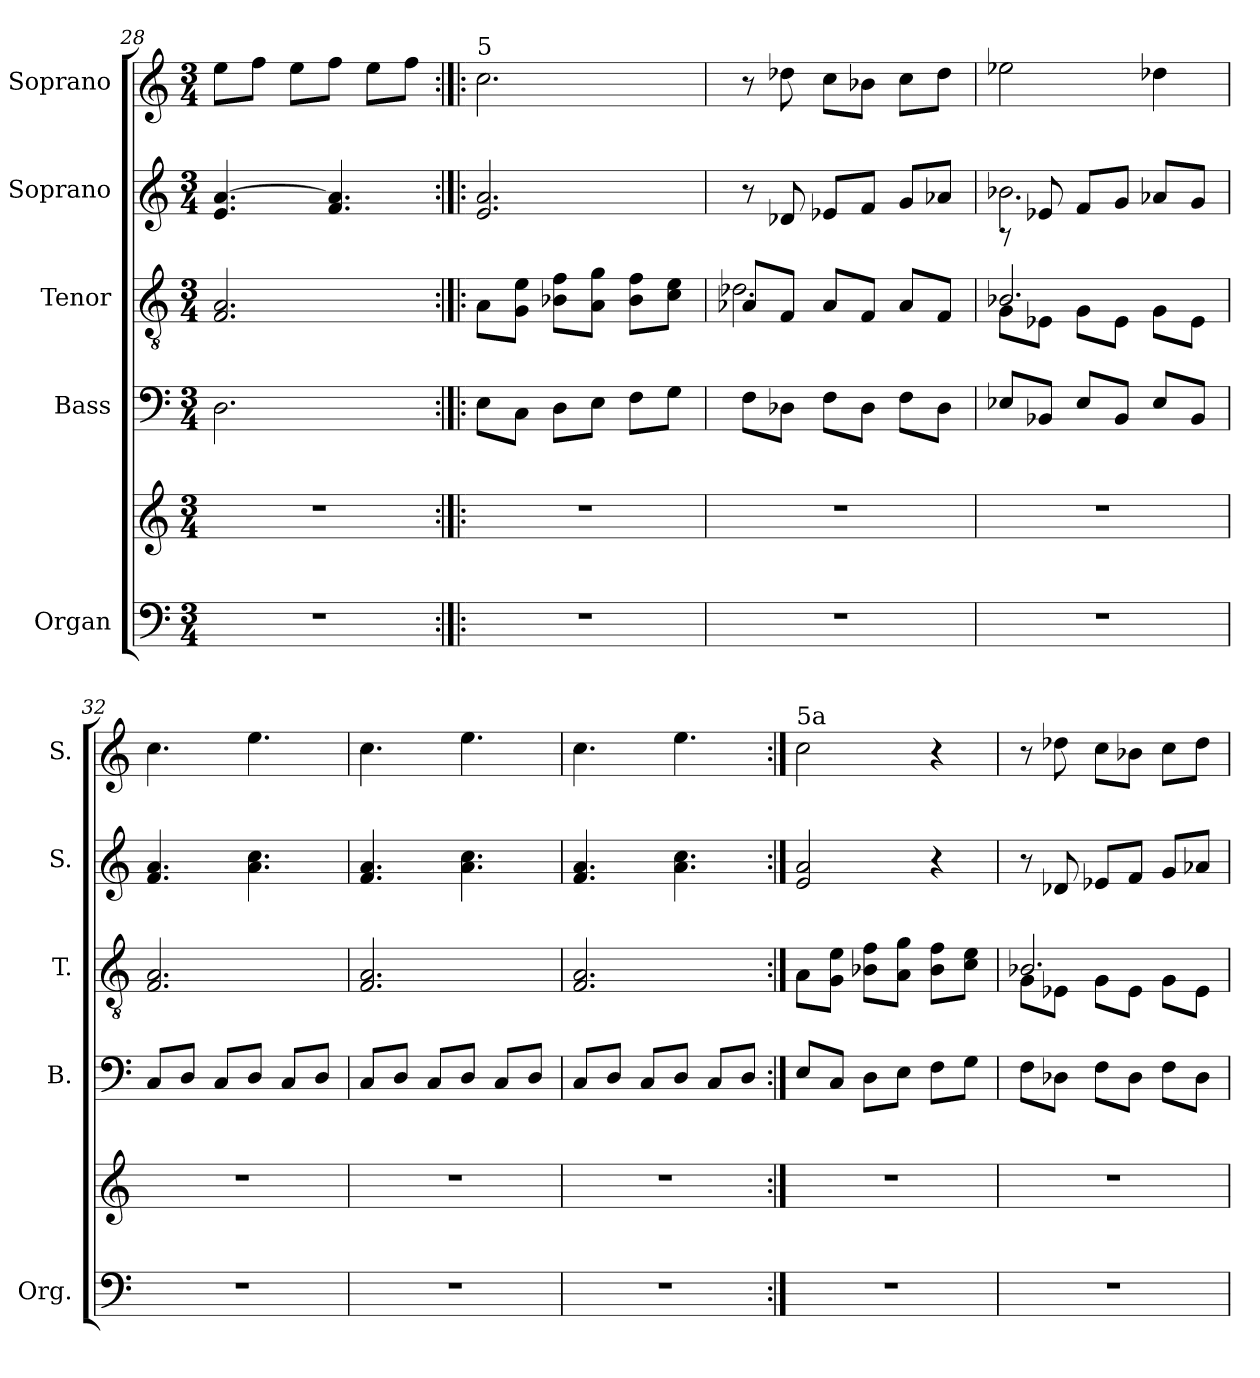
**kern	**kern	**kern	**kern	**kern	**kern
*part5	*part5	*part4	*part3	*part2	*part1
*staff6	*staff5	*staff4	*staff3	*staff2	*staff1
*I"Organ	*	*I"Bass	*I"Tenor	*I"Soprano	*I"Soprano
*I'Org.	*	*I'B.	*I'T.	*I'S.	*I'S.
*clefF4	*clefG2	*clefF4	*clefGv2	*clefG2	*clefG2
*k[]	*k[]	*k[]	*k[]	*k[]	*k[]
*M3/4	*M3/4	*M3/4	*M3/4	*M3/4	*M3/4
=28	=28	=28	=28	=28	=28
2.r	2.r	2.D\	2.F/ 2.A/	4.e/ [4.a/	8ee\L
.	.	.	.	.	8ff\J
.	.	.	.	.	8ee\L
.	.	.	.	4.f/ 4.a/]	8ff\J
.	.	.	.	.	8ee\L
.	.	.	.	.	8ff\J
=29:|!|:	=29:|!|:	=29:|!|:	=29:|!|:	=29:|!|:	=29:|!|:
!	!	!	!	!	!LO:TX:a:t=5
2.r	2.r	8E\L	8A\L	2.e/ 2.a/	2.cc\
.	.	8C\J	8G\ 8e\J	.	.
.	.	8D\L	8B-X\ 8f\L	.	.
.	.	8E\J	8A\ 8g\J	.	.
.	.	8F\L	8B-\ 8f\L	.	.
.	.	8G\J	8c\ 8e\J	.	.
=30	=30	=30	=30	=30	=30
*	*	*	*^	*	*
2.r	2.r	8F\L	8A-X/L	2.d-X\	8r	8r
.	.	8D-X\J	8F/J	.	8d-X/	8dd-X\
.	.	8F\L	8A-/L	.	8e-X/L	8cc\L
.	.	8D-\J	8F/J	.	8f/J	8b-X\J
.	.	8F\L	8A-/L	.	8g/L	8cc\L
.	.	8D-\J	8F/J	.	8a-X/J	8dd-\J
=31	=31	=31	=31	=31	=31	=31
*	*	*	*	*	*^	*
2.r	2.r	8E-X/L	2.B-X/	8G\L	8rA	2.b-X\	2ee-X\
.	.	8BB-X/J	.	8E-X\J	8e-X/	.	.
.	.	8E-/L	.	8G\L	8f/L	.	.
.	.	8BB-/J	.	8E-\J	8g/J	.	.
.	.	8E-/L	.	8G\L	8a-X/L	.	4dd-X\
.	.	8BB-/J	.	8E-\J	8g/J	.	.
*	*	*	*v	*v	*	*	*
*	*	*	*	*v	*v	*
!!LO:PB:g=z
=32	=32	=32	=32	=32	=32
2.r	2.r	8C/L	2.F/ 2.A/	4.f/ 4.a/	4.cc\
.	.	8D/J	.	.	.
.	.	8C/L	.	.	.
.	.	8D/J	.	4.a\ 4.cc\	4.ee\
.	.	8C/L	.	.	.
.	.	8D/J	.	.	.
=33	=33	=33	=33	=33	=33
2.r	2.r	8C/L	2.F/ 2.A/	4.f/ 4.a/	4.cc\
.	.	8D/J	.	.	.
.	.	8C/L	.	.	.
.	.	8D/J	.	4.a\ 4.cc\	4.ee\
.	.	8C/L	.	.	.
.	.	8D/J	.	.	.
=34	=34	=34	=34	=34	=34
2.r	2.r	8C/L	2.F/ 2.A/	4.f/ 4.a/	4.cc\
.	.	8D/J	.	.	.
.	.	8C/L	.	.	.
.	.	8D/J	.	4.a\ 4.cc\	4.ee\
.	.	8C/L	.	.	.
.	.	8D/J	.	.	.
=35:|!	=35:|!	=35:|!	=35:|!	=35:|!	=35:|!
!	!	!	!	!	!LO:TX:a:t=5a
2.r	2.r	8E/L	8A\L	2e/ 2a/	2cc\
.	.	8C/J	8G\ 8e\J	.	.
.	.	8D\L	8B-X\ 8f\L	.	.
.	.	8E\J	8A\ 8g\J	.	.
.	.	8F\L	8B-\ 8f\L	4r	4r
.	.	8G\J	8c\ 8e\J	.	.
=36	=36	=36	=36	=36	=36
*	*	*	*^	*	*
2.r	2.r	8F\L	2.B-X/	8G\L	8r	8r
.	.	8D-X\J	.	8E-X\J	8d-X/	8dd-X\
.	.	8F\L	.	8G\L	8e-X/L	8cc\L
.	.	8D-\J	.	8E-\J	8f/J	8b-X\J
.	.	8F\L	.	8G\L	8g/L	8cc\L
.	.	8D-\J	.	8E-\J	8a-X/J	8dd-\J
*	*	*	*v	*v	*	*
=	=	=	=	=	=
*-	*-	*-	*-	*-	*-
